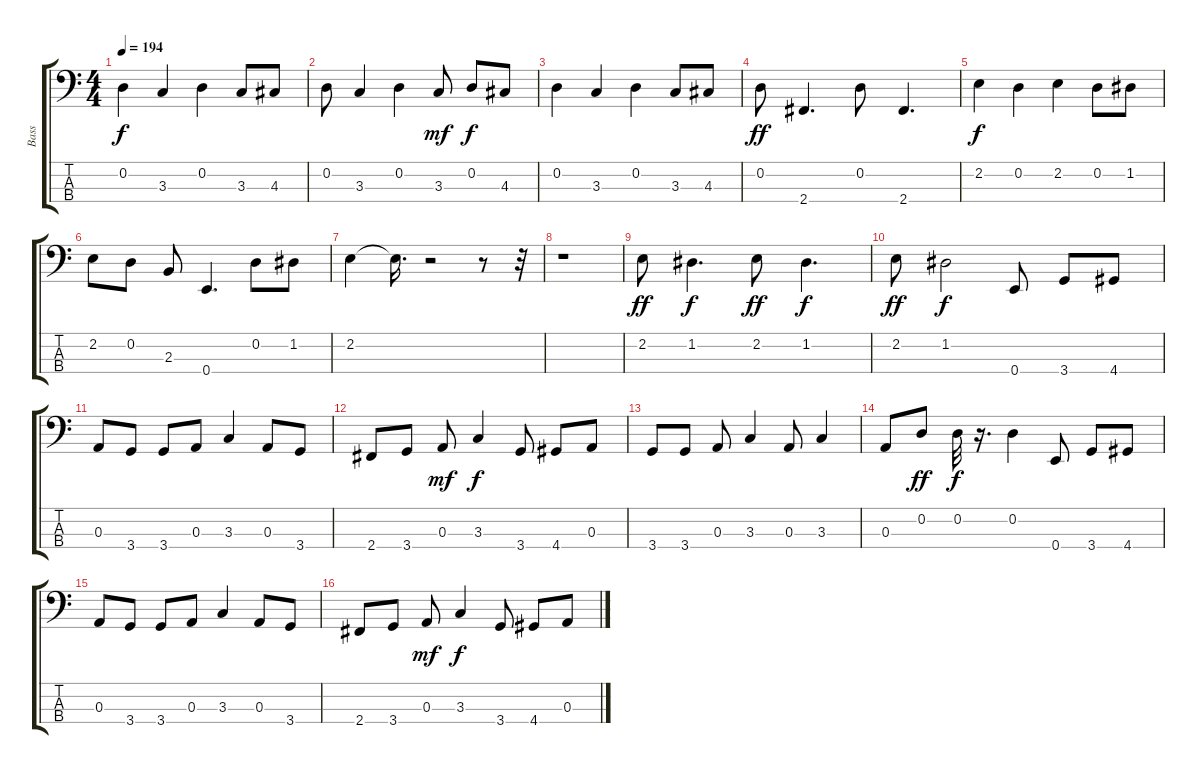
\track ("Bass" "Bass") {instrument electricbassfinger}
\staff {score tabs}
\tuning (G2 D2 A1 E1) {hide}
\ts (4 4)
\tempo 194
\clef f4
\ks c
0.2.4{dy f} 3.3.4 0.2.4 3.3.8 4.3.8 |
0.2.8 3.3.4 0.2.4 3.3.8{dy mf} 0.2.8{dy f} 4.3.8 |
0.2.4 3.3.4 0.2.4 3.3.8 4.3.8 |
0.2.8{dy ff} 2.4.4{d} 0.2.8 2.4.4{d} |
2.2.4{dy f} 0.2.4 2.2.4 0.2.8 1.2.8 |
2.2.8 0.2.8 2.3.8 0.4.4{d} 0.2.8 1.2.8 |
2.2.4 2.2{t}.16{d} r.2 r.8 r.32 |
r.1 |
2.2.8{dy ff} 1.2.4{d dy f} 2.2.8{dy ff} 1.2.4{d dy f} |
2.2.8{dy ff} 1.2.2{dy f} 0.4.8 3.4.8 4.4.8 |
0.3.8 3.4.8 3.4.8 0.3.8 3.3.4 0.3.8 3.4.8 |
2.4.8 3.4.8 0.3.8{dy mf} 3.3.4{dy f} 3.4.8 4.4.8 0.3.8 |
3.4.8 3.4.8 0.3.8 3.3.4 0.3.8 3.3.4 |
0.3.8 0.2.8{dy ff} 0.2.32{dy f} r.16{d} 0.2.4 0.4.8 3.4.8 4.4.8 |
0.3.8 3.4.8 3.4.8 0.3.8 3.3.4 0.3.8 3.4.8 |
2.4.8 3.4.8 0.3.8{dy mf} 3.3.4{dy f} 3.4.8 4.4.8 0.3.8
